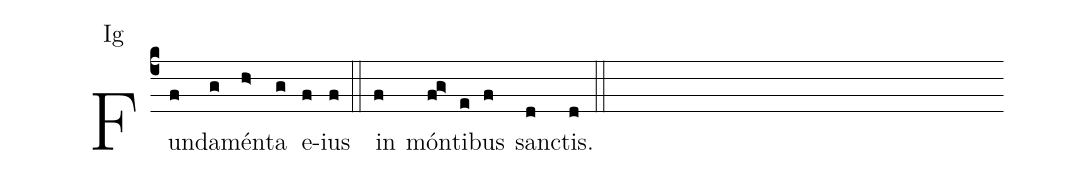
annotation: Ig;
%%
(c4)Fun(f)da(g)mén(h>)ta(g) e(f)ius(f) (::) in(f) món(fg>)ti(e)bus(f) san(d)ctis.(d) (::)
